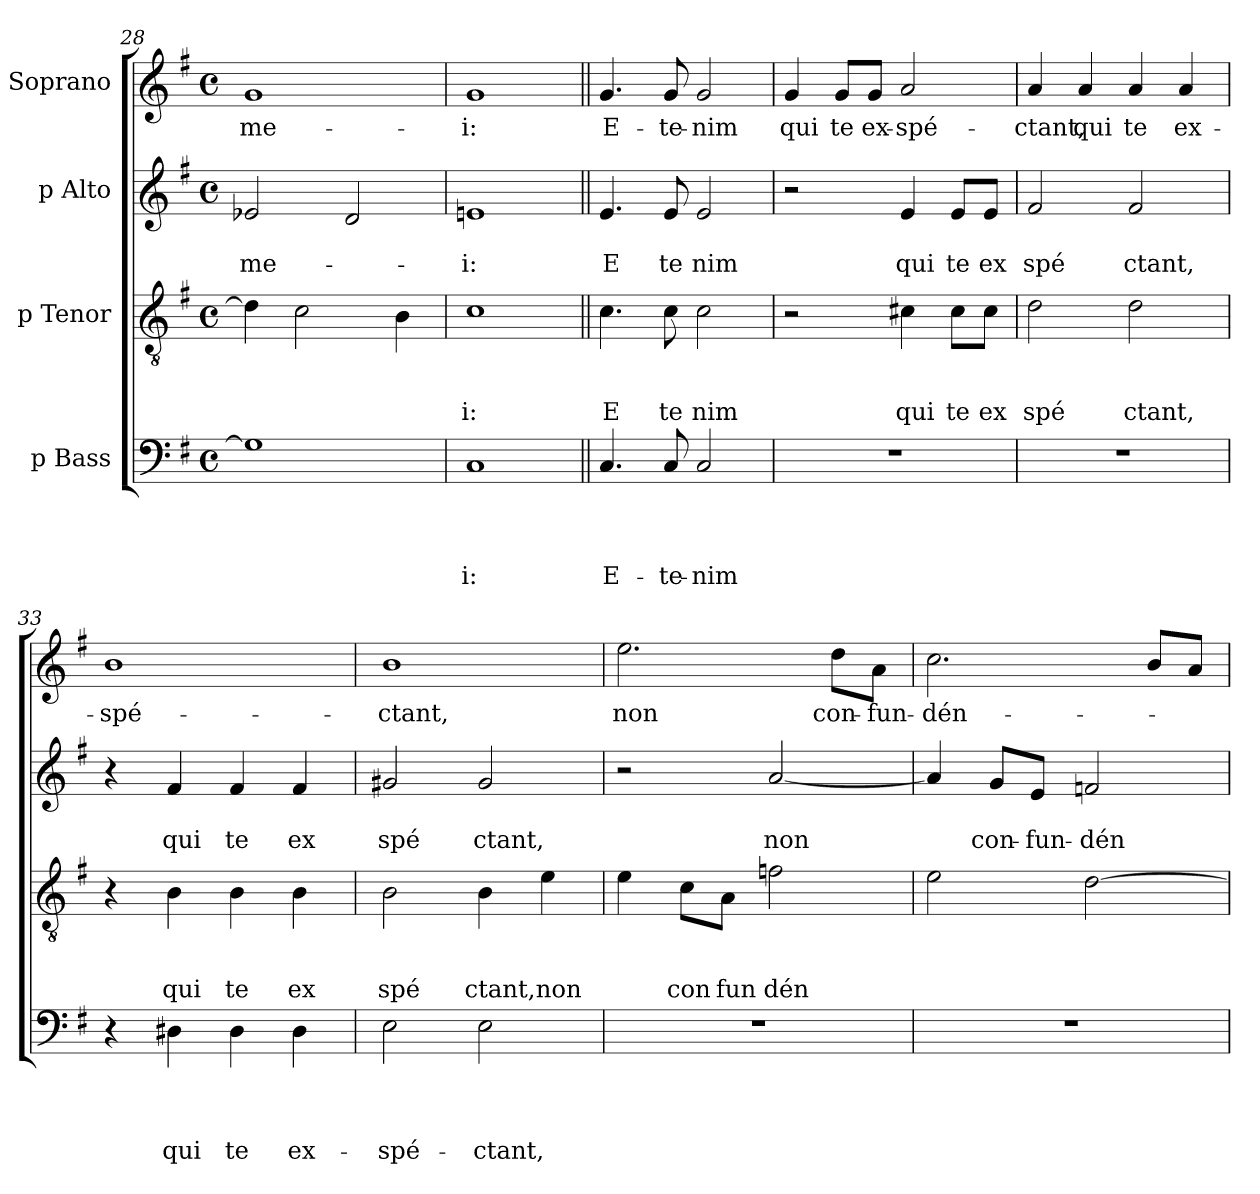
**kern	**text	**text	**text	**text	**kern	**text	**text	**text	**kern	**text	**text	**kern	**text
*part4	*part4	*part4	*part4	*part4	*part3	*part3	*part3	*part3	*part2	*part2	*part2	*part1	*part1
*staff4	*staff4	*staff4	*staff4	*staff4	*staff3	*staff3	*staff3	*staff3	*staff2	*staff2	*staff2	*staff1	*staff1
*I"p Bass	*	*	*	*	*I"p Tenor	*	*	*	*I"p Alto	*	*	*I"Soprano	*
*clefF4	*	*	*	*	*clefGv2	*	*	*	*clefG2	*	*	*clefG2	*
*k[f#]	*	*	*	*	*k[f#]	*	*	*	*k[f#]	*	*	*k[f#]	*
*G:	*	*	*	*	*G:	*	*	*	*G:	*	*	*G:	*
*M4/4	*	*	*	*	*M4/4	*	*	*	*M4/4	*	*	*M4/4	*
*met(c)	*	*	*	*	*met(c)	*	*	*	*met(c)	*	*	*met(c)	*
=28	=28	=28	=28	=28	=28	=28	=28	=28	=28	=28	=28	=28	=28
!	!	!	!	!	!	!	!	!	!	!	!LO:LY:b	!	!LO:LY:b
1G]	.	.	.	.	4d\]	.	.	.	2e-X/	.	me-	1g	me-
.	.	.	.	.	2c\	.	.	.	.	.	.	.	.
.	.	.	.	.	.	.	.	.	2d/	.	.	.	.
.	.	.	.	.	4B\	.	.	.	.	.	.	.	.
!!LO:LB:g=z
=29	=29	=29	=29	=29	=29	=29	=29	=29	=29	=29	=29	=29	=29
!	!	!	!	!LO:LY:b	!	!	!	!LO:LY:b	!	!	!LO:LY:b	!	!LO:LY:b
1C	.	.	.	i:	1c	.	.	-i:	1en	.	-i:	1g	-i:
=30||	=30||	=30||	=30||	=30||	=30||	=30||	=30||	=30||	=30||	=30||	=30||	=30||	=30||
!	!	!	!	!LO:LY:b	!	!	!	!LO:LY:b	!	!	!LO:LY:b	!	!LO:LY:b
4.C/	.	.	.	E-	4.c\	.	.	E	4.e/	.	E	4.g/	E-
!	!	!	!	!LO:LY:b	!	!	!	!LO:LY:b	!	!	!LO:LY:b	!	!LO:LY:b
8C/	.	.	.	-te-	8c\	.	.	te	8e/	.	te	8g/	-te-
!	!	!	!	!LO:LY:b	!	!	!	!LO:LY:b	!	!	!LO:LY:b	!	!LO:LY:b
2C/	.	.	.	-nim	2c\	.	.	nim	2e/	.	nim	2g/	-nim
=31	=31	=31	=31	=31	=31	=31	=31	=31	=31	=31	=31	=31	=31
!	!	!	!	!	!	!	!	!	!	!	!	!	!LO:LY:b
1r	.	.	.	.	2r	.	.	.	2r	.	.	4g/	qui
!	!	!	!	!	!	!	!	!	!	!	!	!	!LO:LY:b
.	.	.	.	.	.	.	.	.	.	.	.	8g/L	te
!	!	!	!	!	!	!	!	!	!	!	!	!	!LO:LY:b
.	.	.	.	.	.	.	.	.	.	.	.	8g/J	ex-
!	!	!	!	!	!	!	!	!LO:LY:b	!	!	!LO:LY:b	!	!LO:LY:b
.	.	.	.	.	4c#X\	.	.	qui	4e/	.	qui	2a/	-spé-
!	!	!	!	!	!	!	!	!LO:LY:b	!	!	!LO:LY:b	!	!
.	.	.	.	.	8c#\L	.	.	te	8e/L	.	te	.	.
!	!	!	!	!	!	!	!	!LO:LY:b	!	!	!LO:LY:b	!	!
.	.	.	.	.	8c#\J	.	.	ex	8e/J	.	ex	.	.
=32	=32	=32	=32	=32	=32	=32	=32	=32	=32	=32	=32	=32	=32
!	!	!	!	!	!	!	!	!LO:LY:b	!	!	!LO:LY:b	!	!LO:LY:b
1r	.	.	.	.	2d\	.	.	spé	2f#/	.	spé	4a/	-ctant,
!	!	!	!	!	!	!	!	!	!	!	!	!	!LO:LY:b
.	.	.	.	.	.	.	.	.	.	.	.	4a/	qui
!	!	!	!	!	!	!	!	!LO:LY:b	!	!	!LO:LY:b	!	!LO:LY:b
.	.	.	.	.	2d\	.	.	ctant,	2f#/	.	ctant,	4a/	te
!	!	!	!	!	!	!	!	!	!	!	!	!	!LO:LY:b
.	.	.	.	.	.	.	.	.	.	.	.	4a/	ex-
=33	=33	=33	=33	=33	=33	=33	=33	=33	=33	=33	=33	=33	=33
!	!	!	!	!	!	!	!	!	!	!	!	!	!LO:LY:b
4r	.	.	.	.	4r	.	.	.	4r	.	.	1b	-spé-
!	!	!	!	!LO:LY:b	!	!	!	!LO:LY:b	!	!	!LO:LY:b	!	!
4D#X\	.	.	.	qui	4B\	.	.	qui	4f#/	.	qui	.	.
!	!	!	!	!LO:LY:b	!	!	!	!LO:LY:b	!	!	!LO:LY:b	!	!
4D#\	.	.	.	te	4B\	.	.	te	4f#/	.	te	.	.
!	!	!	!	!LO:LY:b	!	!	!	!LO:LY:b	!	!	!LO:LY:b	!	!
4D#\	.	.	.	ex-	4B\	.	.	ex	4f#/	.	ex	.	.
=34	=34	=34	=34	=34	=34	=34	=34	=34	=34	=34	=34	=34	=34
!	!	!	!	!LO:LY:b	!	!	!	!LO:LY:b	!	!	!LO:LY:b	!	!LO:LY:b
2E\	.	.	.	-spé-	2B\	.	.	spé	2g#X/	.	spé	1b	-ctant,
!	!	!	!	!LO:LY:b	!	!	!	!LO:LY:b	!	!	!LO:LY:b	!	!
2E\	.	.	.	-ctant,	4B\	.	.	ctant,	2g#/	.	ctant,	.	.
!	!	!	!	!	!	!	!	!LO:LY:b	!	!	!	!	!
.	.	.	.	.	4e\	.	.	non	.	.	.	.	.
!!LO:LB:g=z
=35	=35	=35	=35	=35	=35	=35	=35	=35	=35	=35	=35	=35	=35
!	!	!	!	!	!	!	!	!	!	!	!	!	!LO:LY:b
1r	.	.	.	.	4e\	.	.	.	2r	.	.	2.ee\	non
!	!	!	!	!	!	!	!	!LO:LY:b	!	!	!	!	!
.	.	.	.	.	8c\L	.	.	con	.	.	.	.	.
!	!	!	!	!	!	!	!	!LO:LY:b	!	!	!	!	!
.	.	.	.	.	8A\J	.	.	fun	.	.	.	.	.
!	!	!	!	!	!	!	!	!LO:LY:b	!	!	!LO:LY:b	!	!
.	.	.	.	.	2fn\	.	.	dén	[<2a/	.	non	.	.
!	!	!	!	!	!	!	!	!	!	!	!	!	!LO:LY:b
.	.	.	.	.	.	.	.	.	.	.	.	8dd\L	con-
!	!	!	!	!	!	!	!	!	!	!	!	!	!LO:LY:b
.	.	.	.	.	.	.	.	.	.	.	.	8a\J	-fun-
=36	=36	=36	=36	=36	=36	=36	=36	=36	=36	=36	=36	=36	=36
!	!	!	!	!	!	!	!	!	!	!	!	!	!LO:LY:b
1r	.	.	.	.	2e\	.	.	.	4a/]	.	.	2.cc\	-dén-
!	!	!	!	!	!	!	!	!	!	!	!LO:LY:b	!	!
.	.	.	.	.	.	.	.	.	8g/L	.	con-	.	.
!	!	!	!	!	!	!	!	!	!	!	!LO:LY:b	!	!
.	.	.	.	.	.	.	.	.	8e/J	.	-fun-	.	.
!	!	!	!	!	!	!	!	!	!	!	!LO:LY:b	!	!
.	.	.	.	.	[>2d\	.	.	.	2fn/	.	-dén-	.	.
.	.	.	.	.	.	.	.	.	.	.	.	8b/L	.
.	.	.	.	.	.	.	.	.	.	.	.	8a/J	.
=	=	=	=	=	=	=	=	=	=	=	=	=	=
*-	*-	*-	*-	*-	*-	*-	*-	*-	*-	*-	*-	*-	*-
